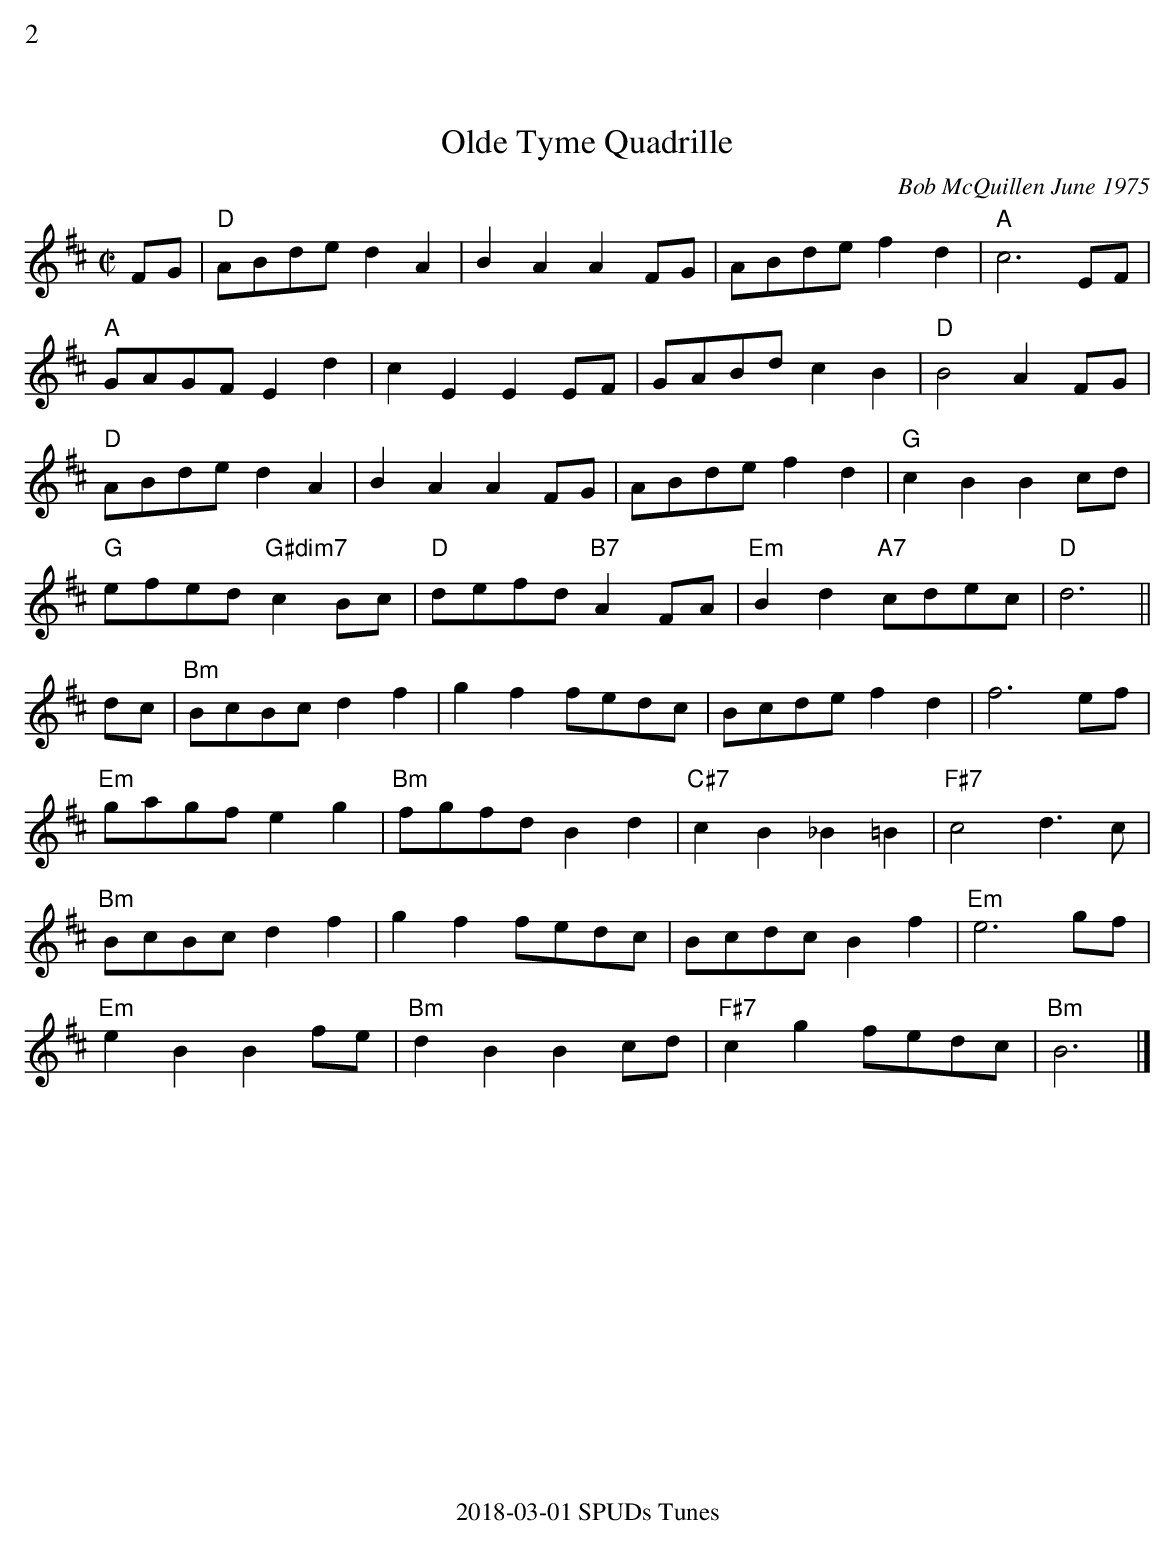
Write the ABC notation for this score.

X:1
%%text 2
T: Olde Tyme Quadrille
C: Bob McQuillen June 1975
M: C|
K: D
FG| "D"ABde d2A2| B2A2 A2FG| ABde f2d2| "A"c6 EF|
    "A"GAGF E2d2| c2E2 E2EF| GABd c2B2| "D"B4 A2FG|
    "D"ABde d2A2| B2A2 A2FG| ABde f2d2| "G"c2B2 B2cd|
    "G"efed "G#dim7"c2Bc| "D"defd "B7"A2FA| "Em"B2d2 "A7"cdec| "D"d6 ||
dc| "Bm"BcBc d2f2| g2f2 fedc| Bcde f2d2| f6ef|
    "Em"gagf e2g2| "Bm"fgfd B2d2| "C#7"c2B2 _B2=B2| "F#7"c4 d3c|
    "Bm"BcBc d2f2| g2f2 fedc| Bcdc B2f2| "Em"e6gf|
    "Em"e2B2 B2fe| "Bm"d2B2 B2cd| "F#7"c2g2 fedc| "Bm"B6|]
